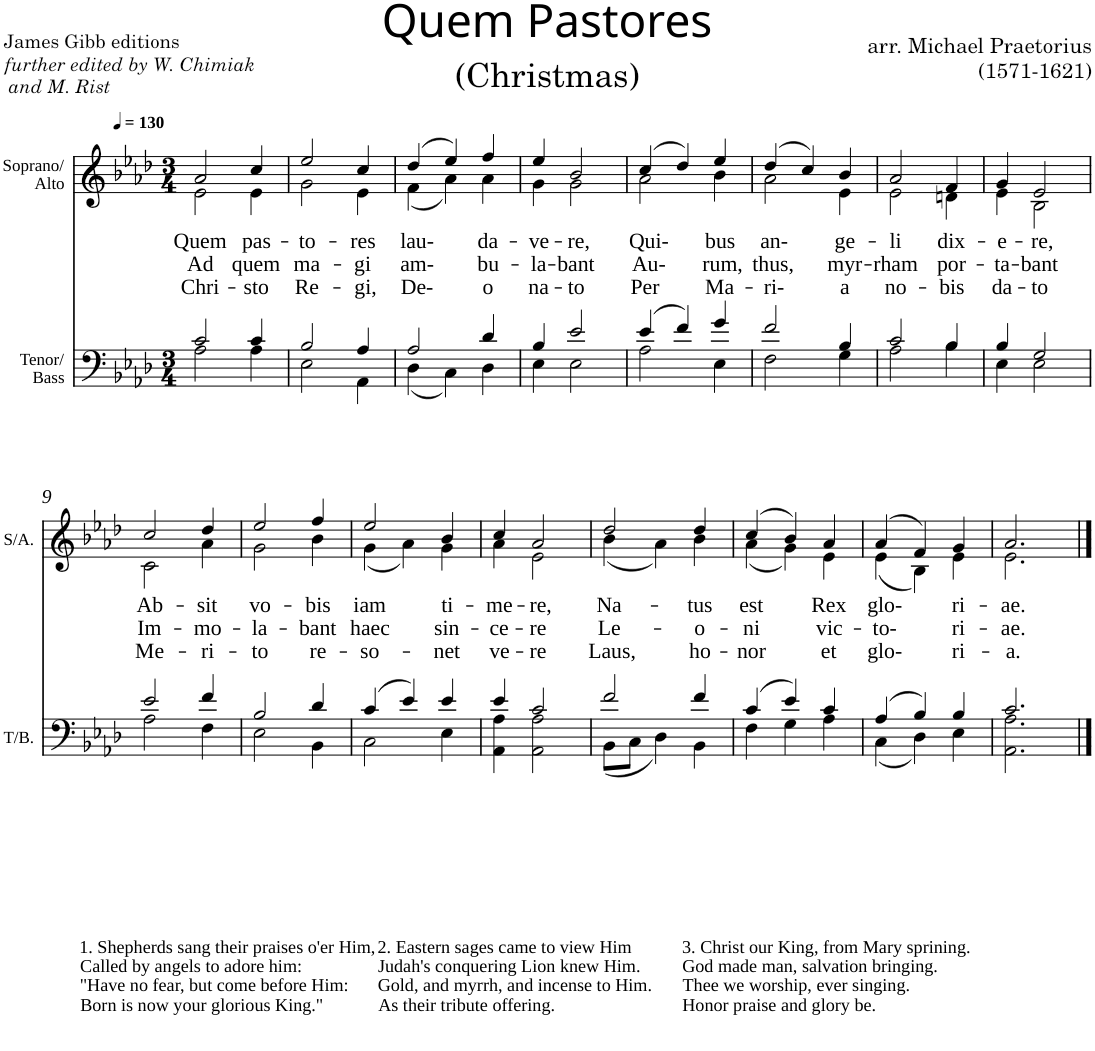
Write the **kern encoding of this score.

**kern	**kern	**text	**text	**text
*part2	*part1	*part1	*part1	*part1
*staff2	*staff1	*staff1	*staff1	*staff1
*I"Tenor/ Bass	*I"Soprano/ Alto	*	*	*
*I'T/B.	*I'S/A.	*	*	*
*clefF4	*clefG2	*	*	*
*k[b-e-a-d-]	*k[b-e-a-d-]	*	*	*
*A-:	*A-:	*	*	*
*M3/4	*M3/4	*	*	*
*MM130	*MM130	*	*	*
=1	=1	=1	=1	=1
*^	*	*	*	*
!	!	!	!LO:LY:b	!LO:LY:b	!LO:LY:b
*	*	*^	*	*	*
2c/	2A-\	2a-/	2e-\	Quem	Ad	Chri-
!	!	!	!	!LO:LY:b	!LO:LY:b	!LO:LY:b
4c/	4A-\	4cc/	4e-\	-pas-	-quem	sto
=2	=2	=2	=2	=2	=2	=2
!	!	!	!	!LO:LY:b	!LO:LY:b	!LO:LY:b
2B-/	2E-\	2ee-/	2g\	to-	-ma-	-Re-
!	!	!	!	!LO:LY:b	!LO:LY:b	!LO:LY:b
4A-/	4AA-\	4cc/	4e-\	-res	gi	gi,
=3	=3	=3	=3	=3	=3	=3
!	!	!	!	!LO:LY:b	!LO:LY:b	!LO:LY:b
2A-/	(4D-\	(>4dd-/	(4f\	lau-	am-	De-
.	4C\)	4ee-/)	4a-\)	.	.	.
!	!	!	!	!LO:LY:b	!LO:LY:b	!LO:LY:b
4d-/	4D-\	4ff/	4a-\	da-	-bu-	-o
=4	=4	=4	=4	=4	=4	=4
!	!	!	!	!LO:LY:b	!LO:LY:b	!LO:LY:b
4B-/	4E-\	4ee-/	4g\	ve-	-la-	-na-
!	!	!	!	!LO:LY:b	!LO:LY:b	!LO:LY:b
2e-/	2E-\	2b-/	2g\	-re,	bant	to
=5	=5	=5	=5	=5	=5	=5
!	!	!	!	!LO:LY:b	!LO:LY:b	!LO:LY:b
(>4e-/	2A-\	(>4cc/	2a-\	Qui-	Au-	Per
4f/)	.	4dd-/)	.	.	.	.
!	!	!	!	!LO:LY:b	!LO:LY:b	!LO:LY:b
4g/	4E-\	4ee-/	4b-\	bus	rum,	Ma-
=6	=6	=6	=6	=6	=6	=6
!	!	!	!	!LO:LY:b	!LO:LY:b	!LO:LY:b
2f/	2F\	(>4dd-/	2a-\	-an-	thus,	ri-
.	.	4cc/)	.	.	.	.
!	!	!	!	!LO:LY:b	!LO:LY:b	!LO:LY:b
4B-/	4G\	4b-/	4e-\	ge-	-myr-	-a
=7	=7	=7	=7	=7	=7	=7
!	!	!	!	!LO:LY:b	!LO:LY:b	!LO:LY:b
2c/	2A-\	2a-/	2e-\	li	rham	no-
!	!	!	!	!LO:LY:b	!LO:LY:b	!LO:LY:b
4B-/	4B-\	4f/	4dn\	-dix-	-por-	-bis
=8	=8	=8	=8	=8	=8	=8
!	!	!	!	!LO:LY:b	!LO:LY:b	!LO:LY:b
4B-/	4E-\	4g/	4e-\	e-	-ta-	-da-
!	!	!	!	!LO:LY:b	!LO:LY:b	!LO:LY:b
2G/	2E-\	2e-/	2B-\	-re,	bant	to
!!LO:LB:g=z	!!
=9	=9	=9	=9	=9	=9	=9
!LO:TX:b:t=1. Shepherds sang their praises o'er Him,	!	!	!	!	!	!
!LO:TX:b:t=Called by angels to adore him&colon;	!	!	!	!	!	!
!LO:TX:b:t="Have no fear, but come before Him&colon;	!	!	!	!	!	!
!LO:TX:b:t=Born is now your glorious King."	!	!	!	!	!	!
!	!	!	!	!LO:LY:b	!LO:LY:b	!LO:LY:b
2e-/	2A-\	2cc/	2c\	Ab-	-Im-	-Me-
!	!	!	!	!LO:LY:b	!LO:LY:b	!LO:LY:b
4f/	4F\	4dd-/	4a-\	-sit	mo-	-ri-
=10	=10	=10	=10	=10	=10	=10
!	!	!	!	!LO:LY:b	!LO:LY:b	!LO:LY:b
2B-/	2E-\	2ee-/	2g\	-vo-	-la-	-to
!	!	!	!	!LO:LY:b	!LO:LY:b	!LO:LY:b
4d-/	4BB-\	4ff/	4b-\	bis	bant	re-
=11	=11	=11	=11	=11	=11	=11
!	!	!	!	!LO:LY:b	!LO:LY:b	!LO:LY:b
(>4c/	2C\	2ee-/	(4g\	-iam	haec	so-
4e-/)	.	.	4a-\)	.	.	.
!LO:TX:b:t=2. Eastern sages came to view Him	!	!	!	!	!	!
!LO:TX:b:t=Judah's conquering Lion knew Him.	!	!	!	!	!	!
!LO:TX:b:t=Gold, and myrrh, and incense to Him.	!	!	!	!	!	!
!LO:TX:b:t=As their tribute offering.	!	!	!	!	!	!
!	!	!	!	!LO:LY:b	!LO:LY:b	!LO:LY:b
4e-/	4E-\	4b-/	4g\	-ti-	-sin-	-net
=12	=12	=12	=12	=12	=12	=12
!	!	!	!	!LO:LY:b	!LO:LY:b	!LO:LY:b
4e-/	4AA-\ 4A-\	4cc/	4a-\	me-	-ce-	-ve-
!	!	!	!	!LO:LY:b	!LO:LY:b	!LO:LY:b
2c/	2AA-\ 2A-\	2a-/	2e-\	-re,	re	re
=13	=13	=13	=13	=13	=13	=13
!	!	!	!	!LO:LY:b	!LO:LY:b	!LO:LY:b
2f/	(8BB-\L	2dd-/	(4b-\	Na-	-Le-	-Laus,
.	8C\J	.	.	.	.	.
.	4D-\)	.	4a-\)	.	.	.
!	!	!	!	!LO:LY:b	!LO:LY:b	!LO:LY:b
4f/	4BB-\	4dd-/	4b-\	tus	o-	-ho-
=14	=14	=14	=14	=14	=14	=14
!LO:TX:b:t=3. Christ our King, from Mary sprining.	!	!	!	!	!	!
!LO:TX:b:t=God made man, salvation bringing.	!	!	!	!	!	!
!LO:TX:b:t=Thee we worship, ever singing.	!	!	!	!	!	!
!LO:TX:b:t=Honor praise and glory be.	!	!	!	!	!	!
!	!	!	!	!LO:LY:b	!LO:LY:b	!LO:LY:b
(>4c/	4F\	(>4cc/	(4a-\	-est	ni	nor
4e-/)	4G\	4b-/)	4g\)	.	.	.
!	!	!	!	!LO:LY:b	!LO:LY:b	!LO:LY:b
4c/	4A-\	4a-/	4e-\	Rex	vic-	-et
=15	=15	=15	=15	=15	=15	=15
!	!	!	!	!LO:LY:b	!LO:LY:b	!LO:LY:b
(>4A-/	(4C\	(4a-/	(4e-\	glo-	to-	glo-
4B-/)	4D-\)	4f/)	4B-\)	.	.	.
!	!	!	!	!LO:LY:b	!LO:LY:b	!LO:LY:b
4B-/	4E-\	4g/	4e-\	ri-	-ri-	-ri-
=16	=16	=16	=16	=16	=16	=16
!	!	!	!	!LO:LY:b	!LO:LY:b	!LO:LY:b
2.c/	2.AA-\ 2.A-\	2.a-/	2.e-\	-ae.	ae.	a.
*v	*v	*	*	*	*	*
*	*v	*v	*	*	*
==	==	==	==	==
*-	*-	*-	*-	*-
